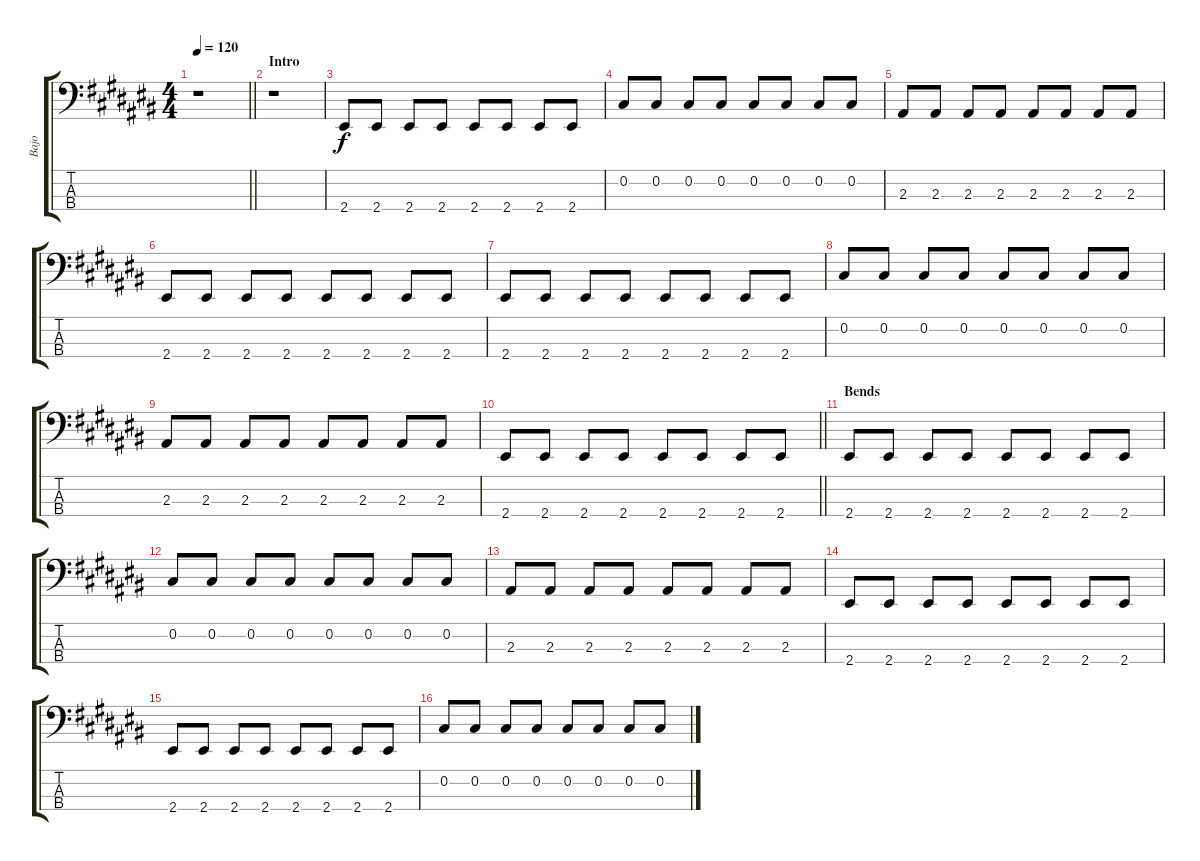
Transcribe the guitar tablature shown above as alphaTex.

\track ("Bajo" "Bajo") {instrument electricbassfinger}
\staff {score tabs}
\tuning (Gb2 Db2 Ab1 Eb1) {hide}
\ts (4 4)
\tempo 120
\clef f4
\barLineRight lightlight
\ks c#
r.1{dy f instrument electricbassfinger} |
\section ("" "Intro")
r.1 |
2.4.8 2.4.8 2.4.8 2.4.8 2.4.8 2.4.8 2.4.8 2.4.8 |
0.2.8 0.2.8 0.2.8 0.2.8 0.2.8 0.2.8 0.2.8 0.2.8 |
2.3.8 2.3.8 2.3.8 2.3.8 2.3.8 2.3.8 2.3.8 2.3.8 |
2.4.8 2.4.8 2.4.8 2.4.8 2.4.8 2.4.8 2.4.8 2.4.8 |
2.4.8 2.4.8 2.4.8 2.4.8 2.4.8 2.4.8 2.4.8 2.4.8 |
0.2.8 0.2.8 0.2.8 0.2.8 0.2.8 0.2.8 0.2.8 0.2.8 |
2.3.8 2.3.8 2.3.8 2.3.8 2.3.8 2.3.8 2.3.8 2.3.8 |
\barLineRight lightlight
2.4.8 2.4.8 2.4.8 2.4.8 2.4.8 2.4.8 2.4.8 2.4.8 |
\section ("" "Bends")
2.4.8 2.4.8 2.4.8 2.4.8 2.4.8 2.4.8 2.4.8 2.4.8 |
0.2.8 0.2.8 0.2.8 0.2.8 0.2.8 0.2.8 0.2.8 0.2.8 |
2.3.8 2.3.8 2.3.8 2.3.8 2.3.8 2.3.8 2.3.8 2.3.8 |
2.4.8 2.4.8 2.4.8 2.4.8 2.4.8 2.4.8 2.4.8 2.4.8 |
2.4.8 2.4.8 2.4.8 2.4.8 2.4.8 2.4.8 2.4.8 2.4.8 |
0.2.8 0.2.8 0.2.8 0.2.8 0.2.8 0.2.8 0.2.8 0.2.8
